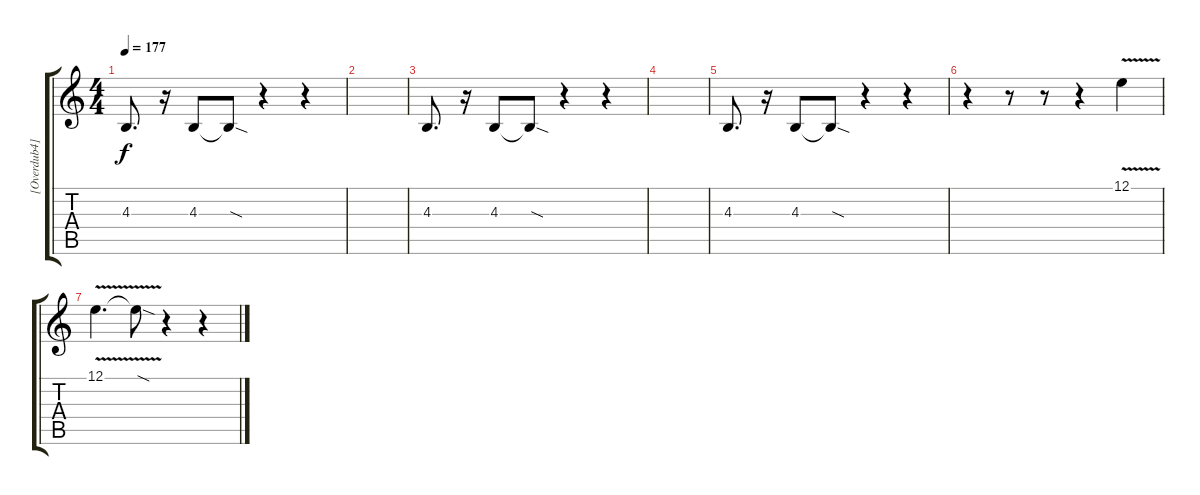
\track ("[Overdub4]" "[Overdub4]") {instrument violin}
\staff {score tabs}
\tuning (E4 B3 G3 D3 A2 E2) {hide}
\ts (4 4)
\tempo 177
\clef g2
\ks c
4.3.8{d dy f} r.16 4.3.8 4.3{sod t}.8 r.4 r.4 |
|
4.3.8{d} r.16 4.3.8 4.3{sod t}.8 r.4 r.4 |
|
4.3.8{d} r.16 4.3.8 4.3{sod t}.8 r.4 r.4 |
r.4 r.8 r.8 r.4 12.1{v}.4{volume 0} |
12.1{v}.4{d volume 16} 12.1{sod t}.8 r.4 r.4
